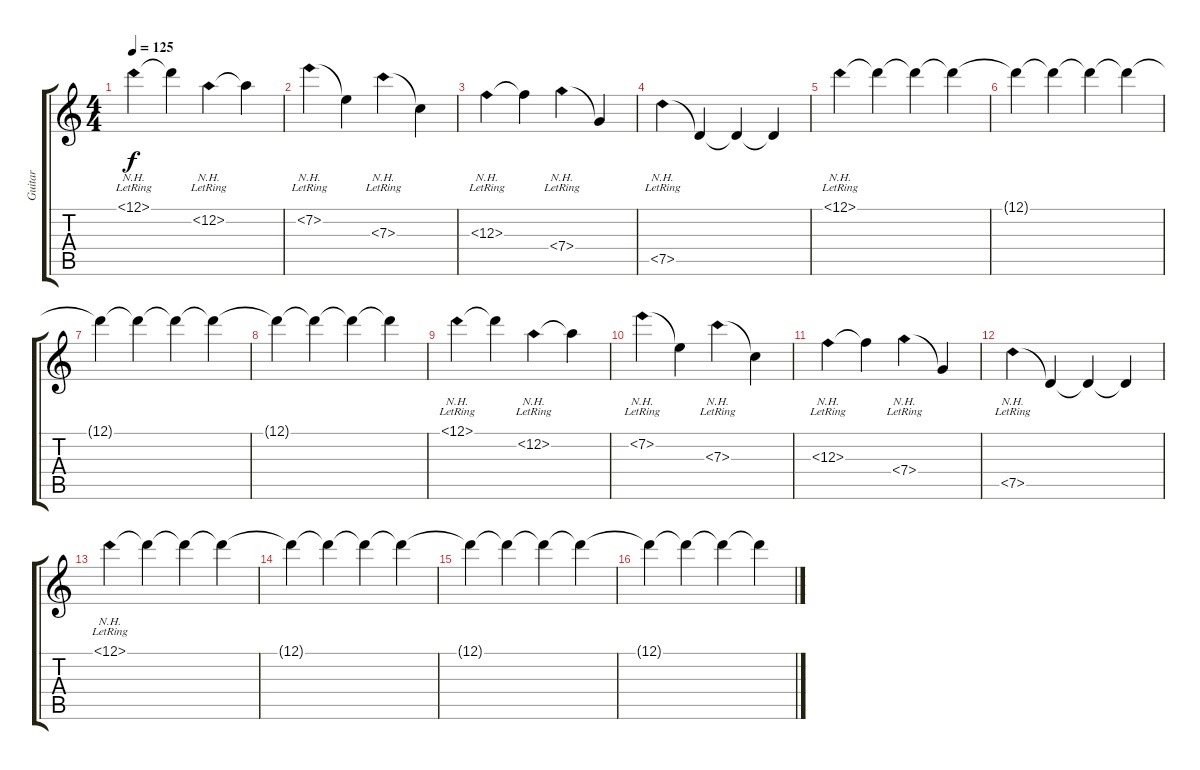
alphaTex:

\track ("Guitar" "Guitar") {instrument electricguitarclean}
\staff {score tabs}
\tuning (D4 A3 F3 C3 G2 D2) {hide}
\ts (4 4)
\tempo 125
\clef g2
\ks c
12.1{nh lr}.4{dy f} 12.1{t}.4 12.2{nh lr}.4 12.2{t}.4 |
7.2{nh lr}.4 7.2{t}.4 7.3{nh lr}.4 7.3{t}.4 |
12.3{nh lr}.4 12.3{t}.4 7.4{nh lr}.4 7.4{t}.4 |
7.5{nh lr}.4 7.5{t}.4 7.5{t}.4 7.5{t}.4 |
12.1{nh lr}.4 12.1{t}.4 12.1{t}.4 12.1{t}.4 |
12.1{t}.4 12.1{t}.4 12.1{t}.4 12.1{t}.4 |
12.1{t}.4 12.1{t}.4 12.1{t}.4 12.1{t}.4 |
12.1{t}.4 12.1{t}.4 12.1{t}.4 12.1{t}.4 |
12.1{nh lr}.4 12.1{t}.4 12.2{nh lr}.4 12.2{t}.4 |
7.2{nh lr}.4 7.2{t}.4 7.3{nh lr}.4 7.3{t}.4 |
12.3{nh lr}.4 12.3{t}.4 7.4{nh lr}.4 7.4{t}.4 |
7.5{nh lr}.4 7.5{t}.4 7.5{t}.4 7.5{t}.4 |
12.1{nh lr}.4 12.1{t}.4 12.1{t}.4 12.1{t}.4 |
12.1{t}.4 12.1{t}.4 12.1{t}.4 12.1{t}.4 |
12.1{t}.4 12.1{t}.4 12.1{t}.4 12.1{t}.4 |
12.1{t}.4 12.1{t}.4 12.1{t}.4 12.1{t}.4
